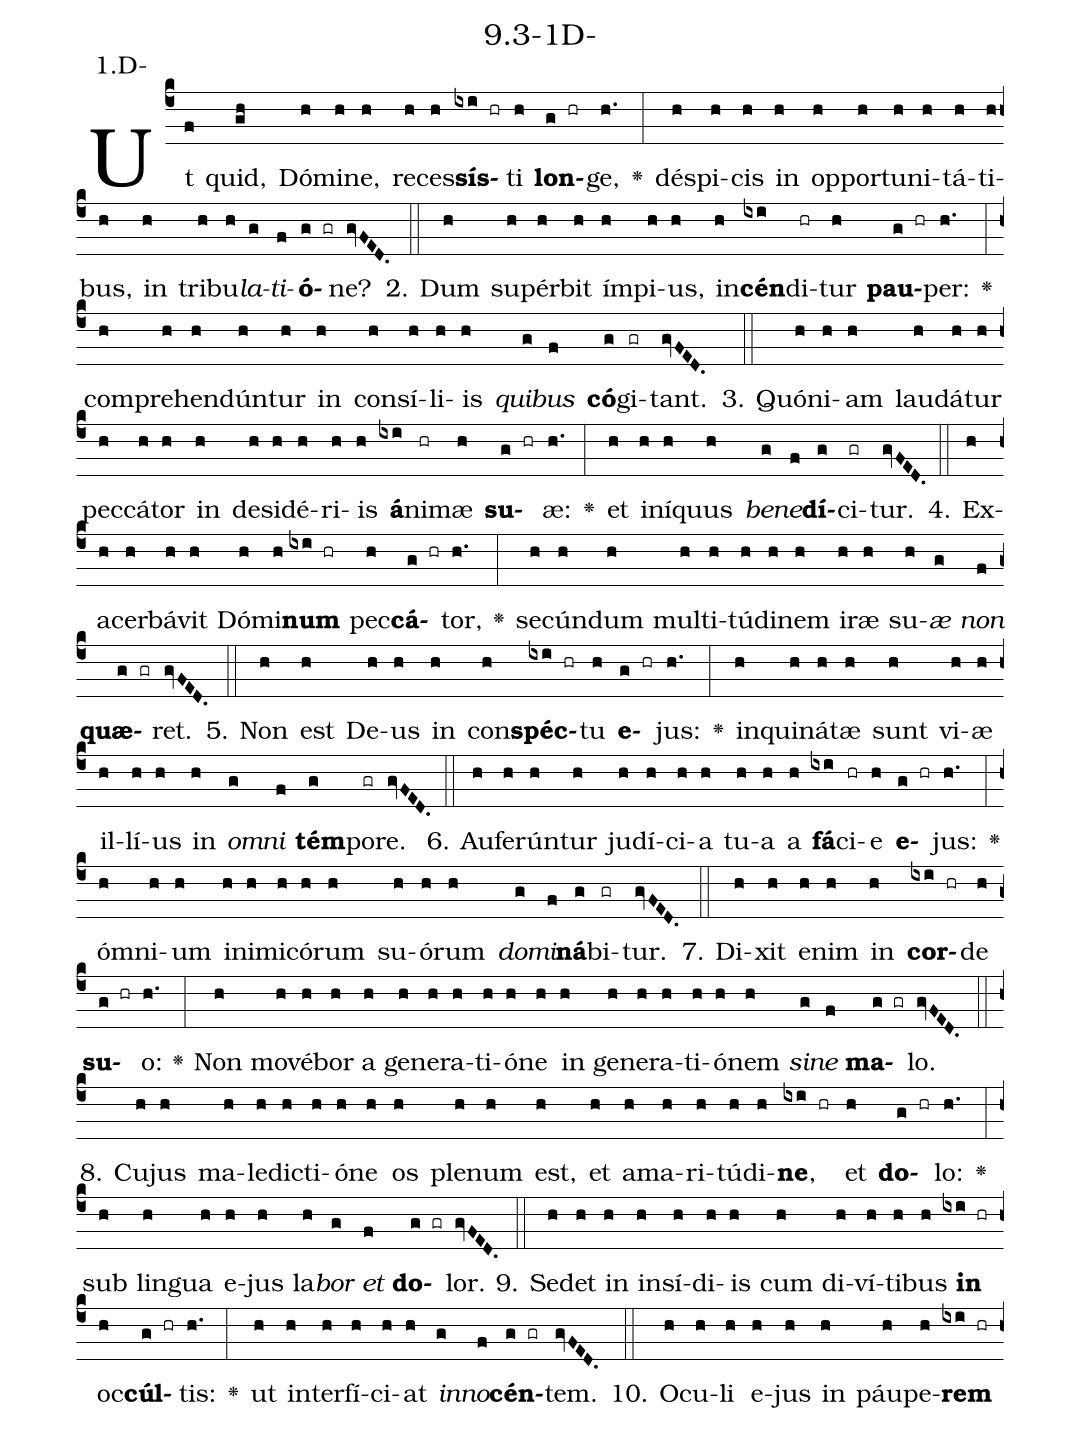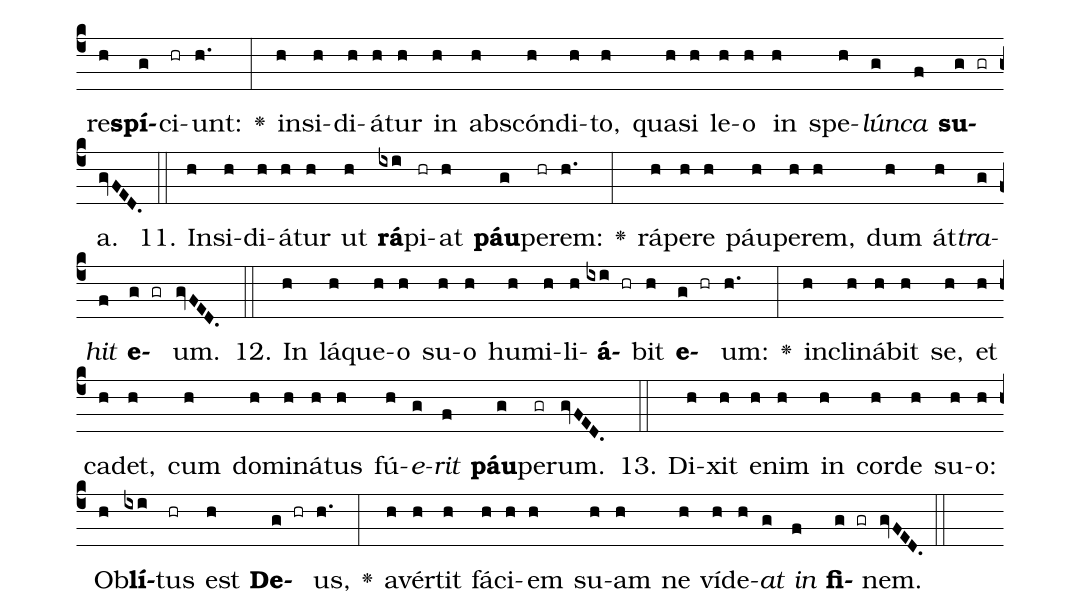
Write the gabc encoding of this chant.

name: 9.3-1D-;
annotation: 1.D-;
%%
(c4)Ut(f) quid,(gh) Dó(h)mi(h)ne,(h) re(h)ces(h)<b>sís</b>(ixi hr)ti(h) <b>lon</b>(g hr)ge,(h.) <v>\greheightstar</v>(:) dé(h)spi(h)cis(h) in(h) op(h)por(h)tu(h)ni(h)tá(h)ti(h)bus,(h) in(h) tri(h)bu(h)<i>la</i>(g)<i>ti</i>(f)<b>ó</b>(g gr)ne?(gvFED.) (::)
2. Dum(h) su(h)pér(h)bit(h) ím(h)pi(h)us,(h) in(h)<b>cén</b>(ixi)di(hr)tur(h) <b>pau</b>(g hr)per:(h.) <v>\greheightstar</v>(:) com(h)pre(h)hen(h)dún(h)tur(h) in(h) con(h)sí(h)li(h)is(h) <i>qui</i>(g)<i>bus</i>(f) <b>có</b>(g)gi(gr)tant.(gvFED.) (::)
3. Quón(h)i(h)am(h) lau(h)dá(h)tur(h) pec(h)cá(h)tor(h) in(h) de(h)si(h)dé(h)ri(h)is(h) <b>á</b>(ixi)ni(hr)mæ(h) <b>su</b>(g hr)æ:(h.) <v>\greheightstar</v>(:) et(h) in(h)í(h)quus(h) <i>be</i>(g)<i>ne</i>(f)<b>dí</b>(g)ci(gr)tur.(gvFED.) (::)
4. Ex(h)a(h)cer(h)bá(h)vit(h) Dó(h)mi(h)<b>num</b>(ixi hr) pec(h)<b>cá</b>(g hr)tor,(h.) <v>\greheightstar</v>(:) se(h)cún(h)dum(h) mul(h)ti(h)tú(h)di(h)nem(h) i(h)ræ(h) su(h)<i>æ</i>(g) <i>non</i>(f) <b>quæ</b>(g gr)ret.(gvFED.) (::)
5. Non(h) est(h) De(h)us(h) in(h) con(h)<b>spéc</b>(ixi hr)tu(h) <b>e</b>(g hr)jus:(h.) <v>\greheightstar</v>(:) in(h)qui(h)ná(h)tæ(h) sunt(h) vi(h)æ(h) il(h)lí(h)us(h) in(h) <i>om</i>(g)<i>ni</i>(f) <b>tém</b>(g)po(gr)re.(gvFED.) (::)
6. Au(h)fe(h)rún(h)tur(h) ju(h)dí(h)ci(h)a(h) tu(h)a(h) a(h) <b>fá</b>(ixi)ci(hr)e(h) <b>e</b>(g hr)jus:(h.) <v>\greheightstar</v>(:) óm(h)ni(h)um(h) in(h)i(h)mi(h)có(h)rum(h) su(h)ó(h)rum(h) <i>do</i>(g)<i>mi</i>(f)<b>ná</b>(g)bi(gr)tur.(gvFED.) (::)
7. Di(h)xit(h) e(h)nim(h) in(h) <b>cor</b>(ixi hr)de(h) <b>su</b>(g hr)o:(h.) <v>\greheightstar</v>(:) Non(h) mo(h)vé(h)bor(h) a(h) ge(h)ne(h)ra(h)ti(h)ó(h)ne(h) in(h) ge(h)ne(h)ra(h)ti(h)ó(h)nem(h) <i>si</i>(g)<i>ne</i>(f) <b>ma</b>(g gr)lo.(gvFED.) (::)
8. Cu(h)jus(h) ma(h)le(h)dic(h)ti(h)ó(h)ne(h) os(h) ple(h)num(h) est,(h) et(h) a(h)ma(h)ri(h)tú(h)di(h)<b>ne</b>,(ixi hr) et(h) <b>do</b>(g hr)lo:(h.) <v>\greheightstar</v>(:) sub(h) lin(h)gua(h) e(h)jus(h) la(h)<i>bor</i>(g) <i>et</i>(f) <b>do</b>(g gr)lor.(gvFED.) (::)
9. Se(h)det(h) in(h) in(h)sí(h)di(h)is(h) cum(h) di(h)ví(h)ti(h)bus(h) <b>in</b>(ixi hr) oc(h)<b>cúl</b>(g hr)tis:(h.) <v>\greheightstar</v>(:) ut(h) in(h)ter(h)fí(h)ci(h)at(h) <i>in</i>(g)<i>no</i>(f)<b>cén</b>(g gr)tem.(gvFED.) (::)
10. O(h)cu(h)li(h) e(h)jus(h) in(h) páu(h)pe(h)<b>rem</b>(ixi hr) re(h)<b>spí</b>(g)ci(hr)unt:(h.) <v>\greheightstar</v>(:) in(h)si(h)di(h)á(h)tur(h) in(h) abs(h)cón(h)di(h)to,(h) qua(h)si(h) le(h)o(h) in(h) spe(h)<i>lún</i>(g)<i>ca</i>(f) <b>su</b>(g gr)a.(gvFED.) (::)
11. In(h)si(h)di(h)á(h)tur(h) ut(h) <b>rá</b>(ixi)pi(hr)at(h) <b>páu</b>(g)pe(hr)rem:(h.) <v>\greheightstar</v>(:) rá(h)pe(h)re(h) páu(h)pe(h)rem,(h) dum(h) át(h)<i>tra</i>(g)<i>hit</i>(f) <b>e</b>(g gr)um.(gvFED.) (::)
12. In(h) lá(h)que(h)o(h) su(h)o(h) hu(h)mi(h)li(h)<b>á</b>(ixi hr)bit(h) <b>e</b>(g hr)um:(h.) <v>\greheightstar</v>(:) in(h)cli(h)ná(h)bit(h) se,(h) et(h) ca(h)det,(h) cum(h) do(h)mi(h)ná(h)tus(h) fú(h)<i>e</i>(g)<i>rit</i>(f) <b>páu</b>(g)pe(gr)rum.(gvFED.) (::)
13. Di(h)xit(h) e(h)nim(h) in(h) cor(h)de(h) su(h)o:(h) Ob(h)<b>lí</b>(ixi)tus(hr) est(h) <b>De</b>(g hr)us,(h.) <v>\greheightstar</v>(:) a(h)vér(h)tit(h) fá(h)ci(h)em(h) su(h)am(h) ne(h) ví(h)de(h)<i>at</i>(g) <i>in</i>(f) <b>fi</b>(g gr)nem.(gvFED.) (::)
